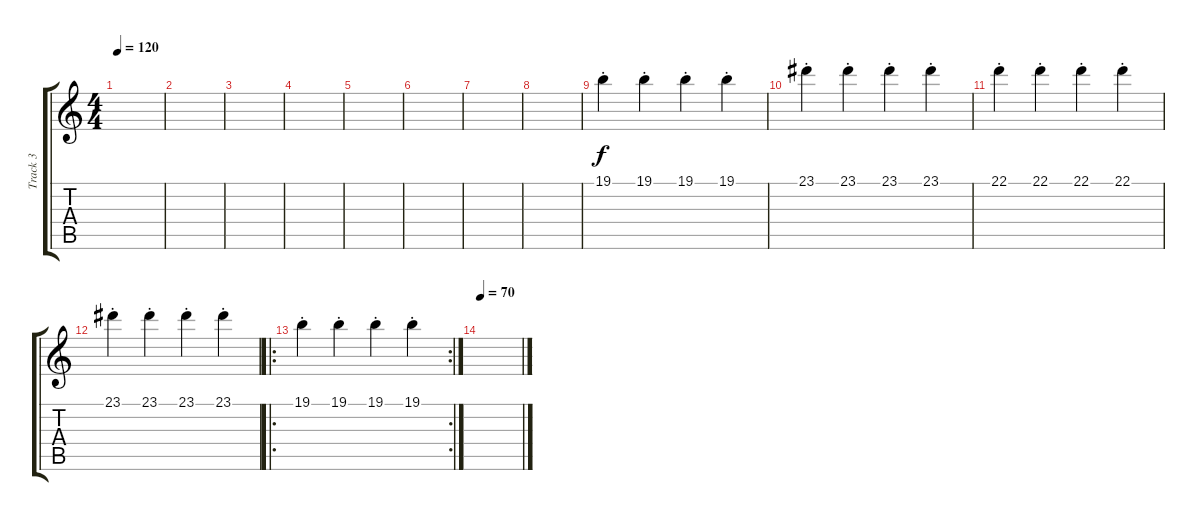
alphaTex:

\track ("Track 3" "Track 3") {instrument fx3crystal}
\staff {score tabs}
\tuning (E4 B3 G3 D3 A2 E2) {hide}
\ts (4 4)
\tempo 120
\clef g2
\ks c
|
|
|
|
|
|
|
|
19.1{st}.4{volume 13} 19.1{st}.4 19.1{st}.4 19.1{st}.4 |
23.1{st}.4 23.1{st}.4 23.1{st}.4 23.1{st}.4 |
22.1{st}.4 22.1{st}.4 22.1{st}.4 22.1{st}.4 |
23.1{st}.4 23.1{st}.4 23.1{st}.4 23.1{st}.4 |
\ro
\rc 2
19.1{st}.4 19.1{st}.4 19.1{st}.4 19.1{st}.4 |
\tempo 70
